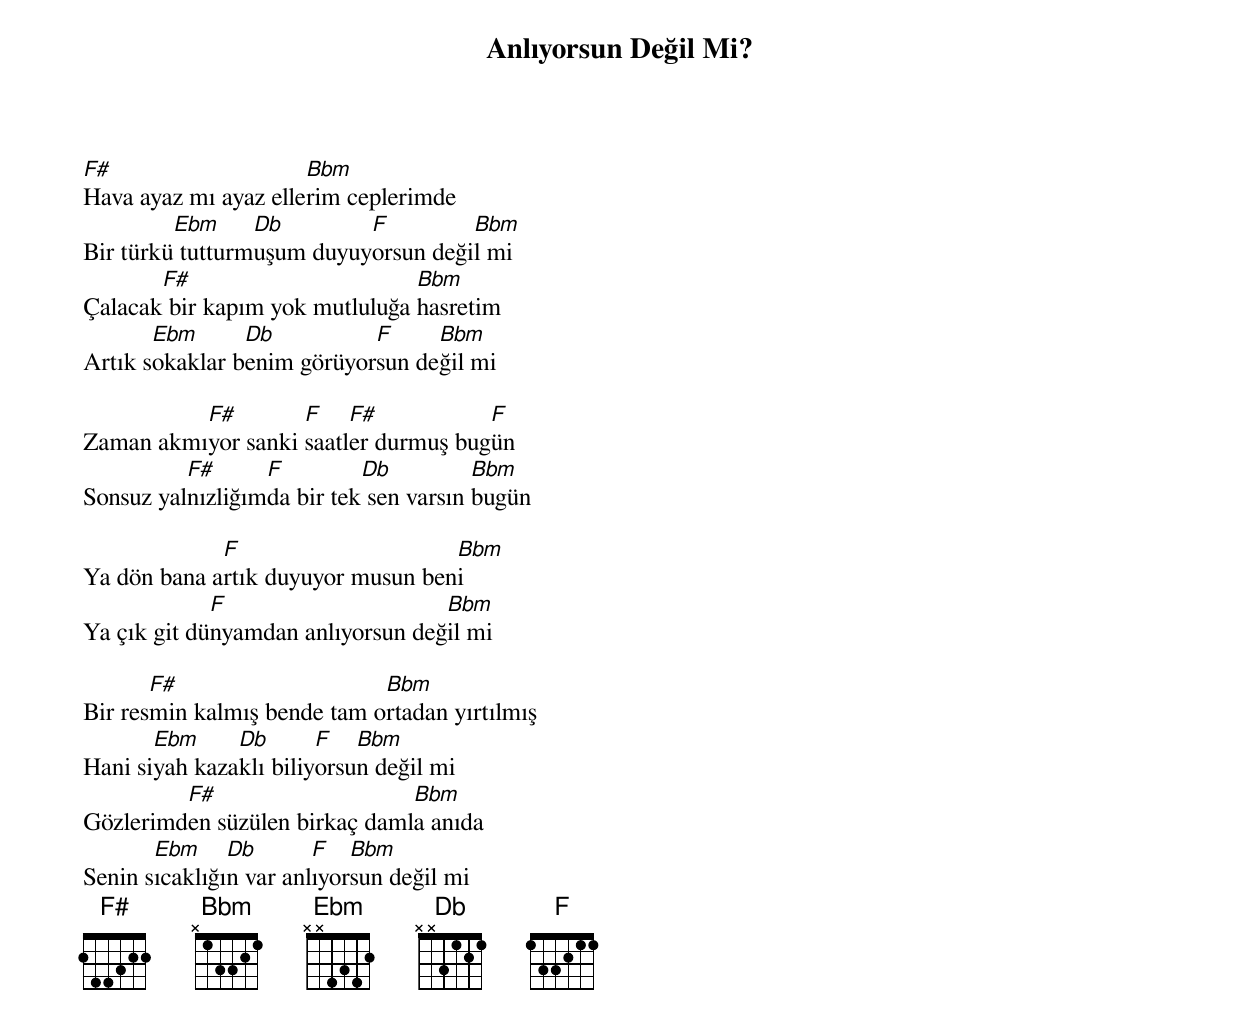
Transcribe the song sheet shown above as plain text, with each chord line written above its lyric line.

{title: Anlıyorsun Değil Mi?}
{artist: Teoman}

F#                    Bbm
Hava ayaz mı ayaz ellerim ceplerimde
         Ebm     Db        F         Bbm
Bir türkü tutturmuşum duyuyorsun değil mi
       F#                       Bbm
Çalacak bir kapım yok mutluluğa hasretim
       Ebm      Db          F     Bbm
Artık sokaklar benim görüyorsun değil mi

          F#        F    F#           F
Zaman akmıyor sanki saatler durmuş bugün
          F#      F         Db          Bbm
Sonsuz yalnızliğımda bir tek sen varsın bugün

             F                     Bbm
Ya dön bana artık duyuyor musun beni
             F                     Bbm
Ya çık git dünyamdan anlıyorsun değil mi

       F#                    Bbm
Bir resmin kalmış bende tam ortadan yırtılmış
       Ebm     Db       F   Bbm
Hani siyah kazaklı biliyorsun değil mi
         F#                    Bbm
Gözlerimden süzülen birkaç damla anıda
       Ebm     Db       F   Bbm
Senin sıcaklığın var anlıyorsun değil mi
